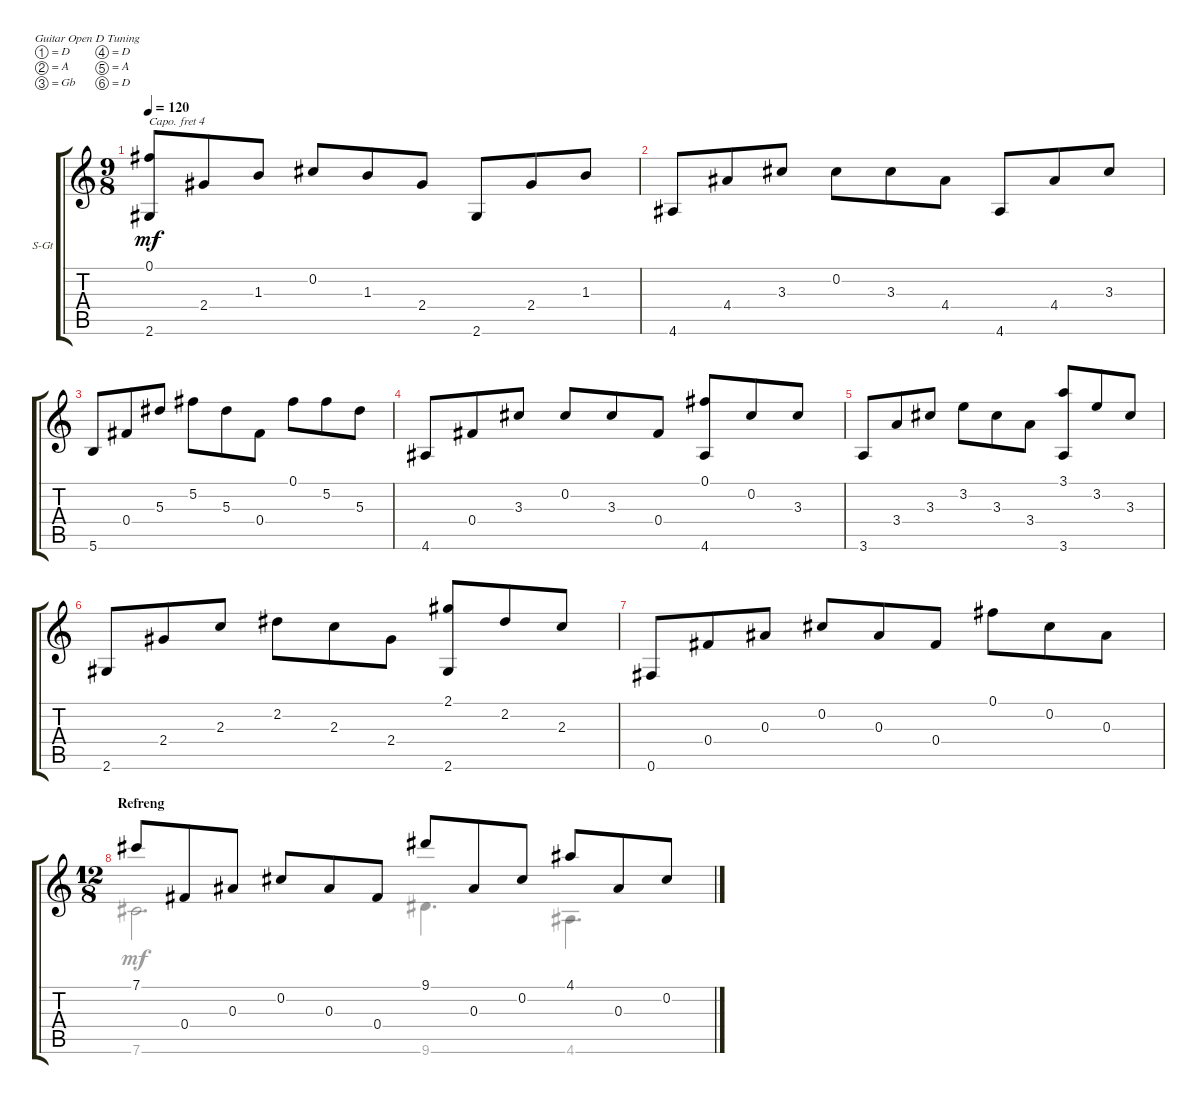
\defaultSystemsLayout 4
\bracketExtendMode groupsimilarinstruments
\firstSystemTrackNameOrientation horizontal
\otherSystemsTrackNameOrientation horizontal
\track ("Steel Guitar" "S-Gt") {instrument acousticguitarsteel}
\staff {score tabs}
\capo 4
\tuning (D4 A3 Gb3 D3 A2 D2)
\voice
\ts (9 8)
\tempo 120
\clef g2
\ks c
(2.6 0.1).8{dy mf} 2.4.8 1.3.8 0.2.8 1.3.8 2.4.8 2.6.8 2.4.8 1.3.8 |
4.6.8 4.4.8 3.3.8 0.2.8 3.3.8 4.4.8 4.6.8 4.4.8 3.3.8 |
5.6.8 0.4.8 5.3.8 5.2.8 5.3.8 0.4.8 0.1.8 5.2.8 5.3.8 |
4.6.8 0.4.8 3.3.8 0.2.8 3.3.8 0.4.8 (4.6 0.1).8 0.2.8 3.3.8 |
3.6.8 3.4.8 3.3.8 3.2.8 3.3.8 3.4.8 (3.1 3.6).8 3.2.8 3.3.8 |
2.6.8 2.4.8 2.3.8 2.2.8 2.3.8 2.4.8 (2.6 2.1).8 2.2.8 2.3.8 |
\scale
0.342373 0.6.8 0.4.8 0.3.8 0.2.8 0.3.8 0.4.8 0.1.8 0.2.8 0.3.8 |
\ts (12 8)
\section ("" "Refreng")
\scale
0.357715 7.1.8 0.4.8 0.3.8 0.2.8 0.3.8 0.4.8 9.1.8 0.3.8 0.2.8 4.1.8 0.3.8 0.2.8
\voice
\clef g2
\ottava regular
\simile none
\ks c
|
|
|
|
|
|
\scale
0.342373 |
\scale
0.357715 7.6.2{d} 9.6.4{d} 4.6.4{d}
